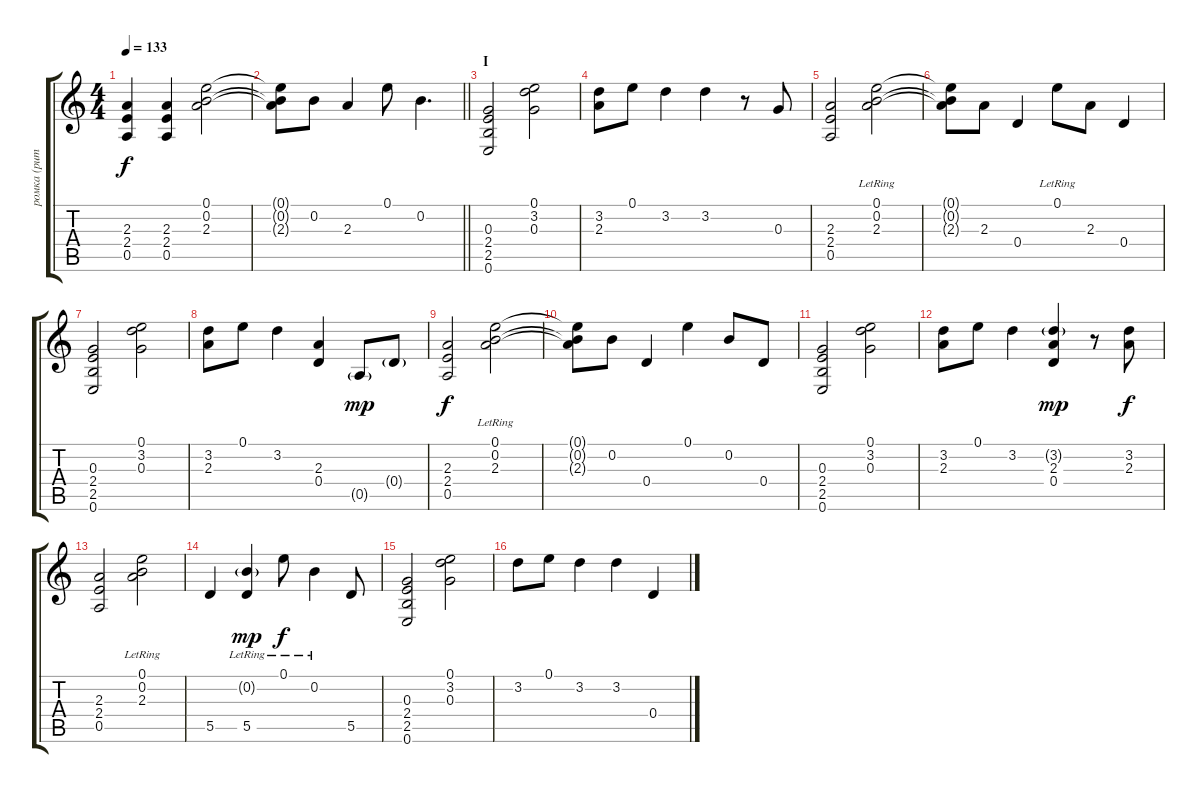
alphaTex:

\track ("ромка (ритм)" "ромка (рит") {instrument electricguitarclean}
\staff {score tabs}
\tuning (E4 B3 G3 D3 A2 E2) {hide}
\ts (4 4)
\tempo 133
\clef g2
\ks c
(2.3 2.4 0.5).4{dy f} (2.3 2.4 0.5).4 (0.1 0.2 2.3).2 |
\barLineRight lightlight
(0.1{t} 0.2{t} 2.3{t}).8 0.2.8 2.3.4 0.1.8 0.2.4{d} |
\section ("" "I")
(0.3 2.4 2.5 0.6).2 (0.1 3.2 0.3).2 |
(3.2 2.3).8 0.1.8 3.2.4 3.2.4 r.8 0.3.8 |
(2.3 2.4 0.5).2 (0.1{lr} 0.2 2.3).2 |
(0.1{t} 0.2{t} 2.3{t}).8 2.3.8 0.4.4 0.1{lr}.8 2.3.8 0.4.4 |
(0.3 2.4 2.5 0.6).2 (0.1 3.2 0.3).2 |
(3.2 2.3).8 0.1.8 3.2.4 (2.3 0.4).4 0.5{g}.8{dy mp} 0.4{g}.8 |
(2.3 2.4 0.5).2{dy f} (0.1{lr} 0.2 2.3).2 |
(0.1{t} 0.2{t} 2.3{t}).8 0.2.8 0.4.4 0.1.4 0.2.8 0.4.8 |
(0.3 2.4 2.5 0.6).2 (0.1 3.2 0.3).2 |
(3.2 2.3).8 0.1.8 3.2.4 (3.2{g} 2.3 0.4).4{dy mp} r.8 (3.2 2.3).8{dy f} |
(2.3 2.4 0.5).2 (0.1{lr} 0.2 2.3).2 |
5.5.4 (0.2{g lr} 5.5{lr}).4{dy mp} 0.1{lr}.8{dy f} 0.2{lr}.4 5.5.8 |
(0.3 2.4 2.5 0.6).2 (0.1 3.2 0.3).2 |
3.2.8 0.1.8 3.2.4 3.2.4 0.4.4
